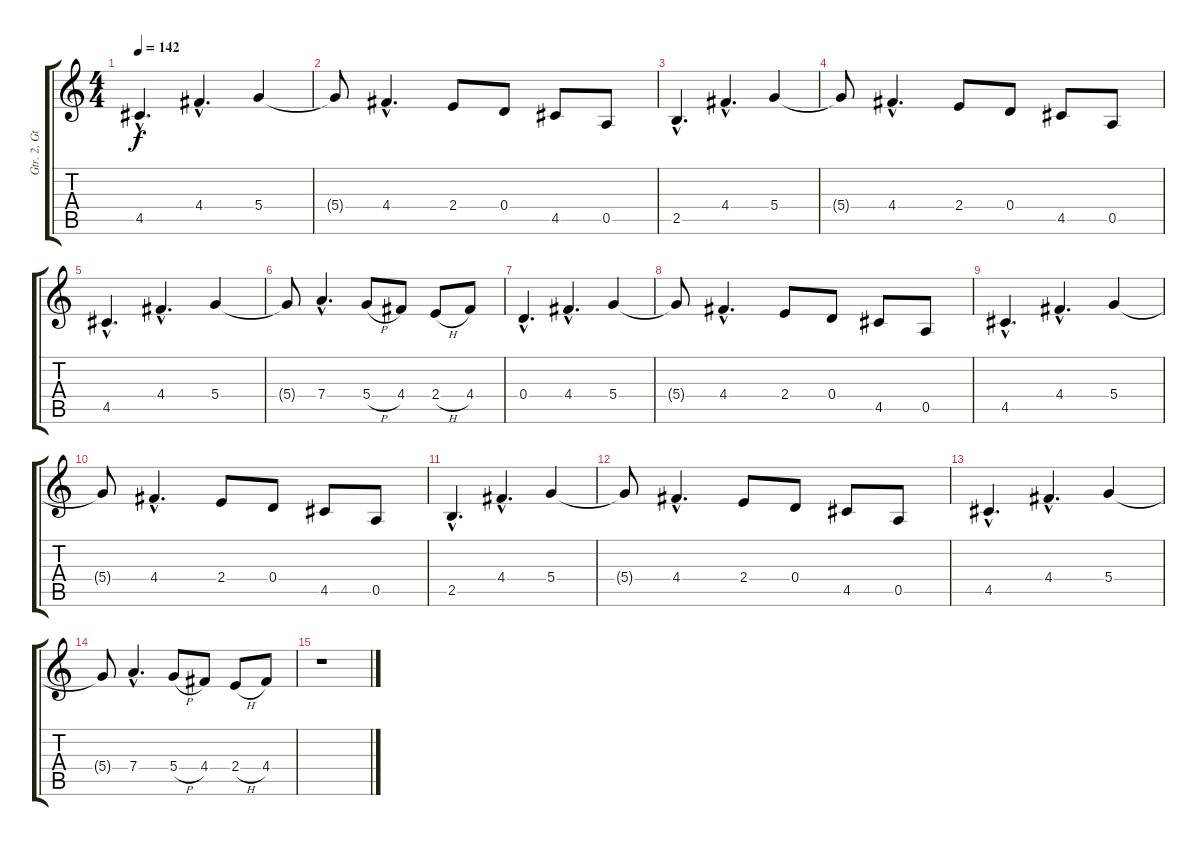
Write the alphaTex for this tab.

\track ("Gtr. 2, Gtr.5" "Gtr. 2, Gt") {instrument overdrivenguitar}
\staff {score tabs}
\tuning (E4 B3 G3 D3 A2 E2) {hide}
\ts (4 4)
\tempo 142
\clef g2
\ks c
4.5{hac}.4{d dy f} 4.4{hac}.4{d} 5.4.4 |
5.4{t}.8 4.4{hac}.4{d} 2.4.8 0.4.8 4.5.8 0.5.8 |
2.5{hac}.4{d} 4.4{hac}.4{d} 5.4.4 |
5.4{t}.8 4.4{hac}.4{d} 2.4.8 0.4.8 4.5.8 0.5.8 |
4.5{hac}.4{d} 4.4{hac}.4{d} 5.4.4 |
5.4{t}.8 7.4{hac}.4{d} 5.4{h}.8 4.4.8 2.4{h}.8 4.4.8 |
0.4{hac}.4{d} 4.4{hac}.4{d} 5.4.4 |
5.4{t}.8 4.4{hac}.4{d} 2.4.8 0.4.8 4.5.8 0.5.8 |
4.5{hac}.4{d} 4.4{hac}.4{d} 5.4.4 |
5.4{t}.8 4.4{hac}.4{d} 2.4.8 0.4.8 4.5.8 0.5.8 |
2.5{hac}.4{d} 4.4{hac}.4{d} 5.4.4 |
5.4{t}.8 4.4{hac}.4{d} 2.4.8 0.4.8 4.5.8 0.5.8 |
4.5{hac}.4{d} 4.4{hac}.4{d} 5.4.4 |
5.4{t}.8 7.4{hac}.4{d} 5.4{h}.8 4.4.8 2.4{h}.8 4.4.8 |
r.1
